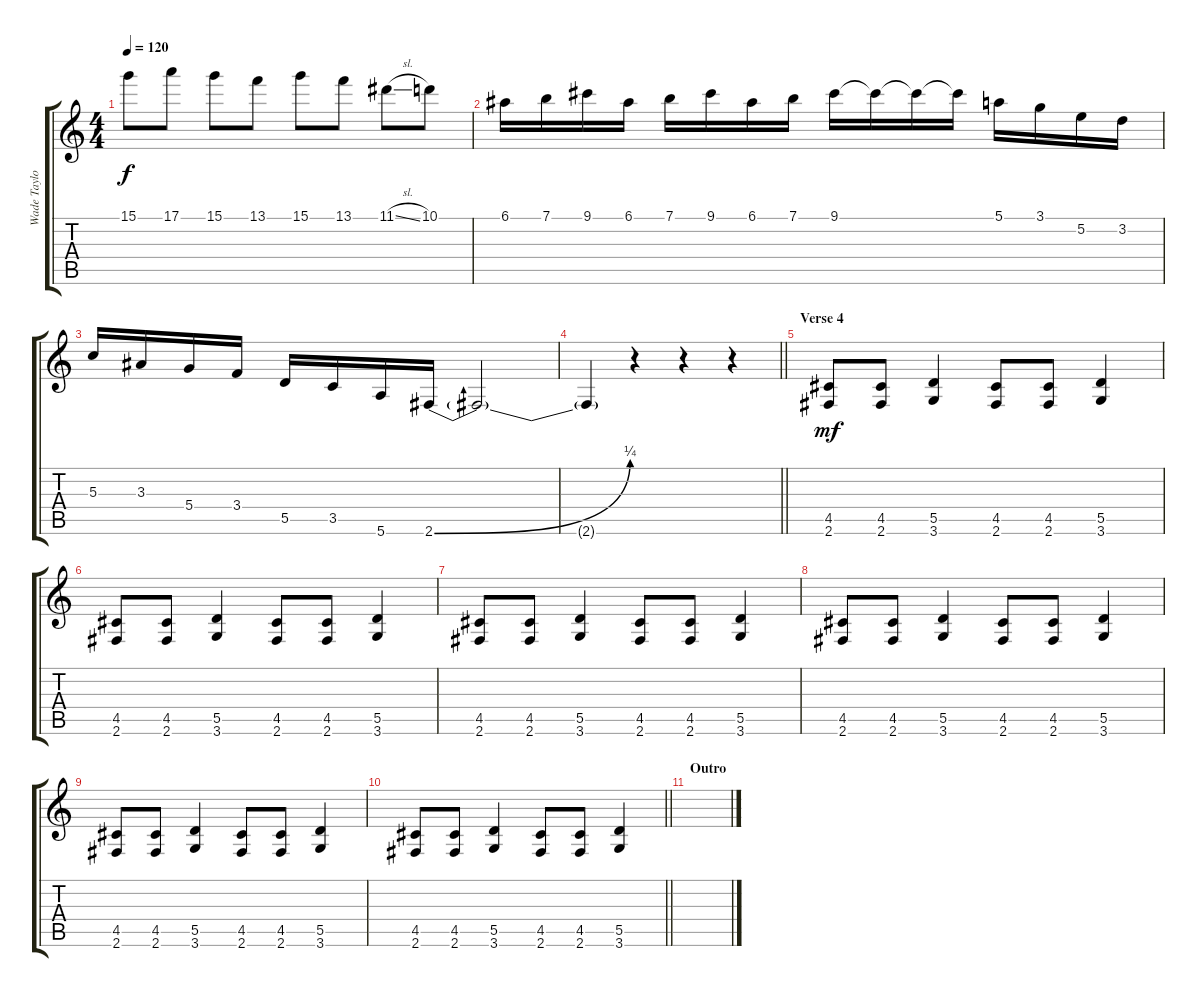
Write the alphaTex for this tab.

\track ("Wade Taylor" "Wade Taylo") {instrument overdrivenguitar}
\staff {score tabs}
\tuning (E4 B3 G3 D3 A2 E2) {hide}
\ts (4 4)
\tempo 120
\clef g2
\ks c
15.1.8{dy f} 17.1.8 15.1.8 13.1.8 15.1.8 13.1.8 11.1{sl}.8 10.1.8 |
6.1.16 7.1.16 9.1.16 6.1.16 7.1.16 9.1.16 6.1.16 7.1.16 9.1.16 9.1{t}.16 9.1{t}.16 9.1{t}.16 5.1.16 3.1.16 5.2.16 3.2.16 |
5.3.16 3.3.16 5.4.16 3.4.16 5.5.16 3.5.16 5.6.16 2.6{be (bend 0 0 60 1)}.16 2.6{t}.2 |
\barLineRight lightlight
2.6{t}.4 r.4 r.4 r.4 |
\section ("" "Verse 4")
(4.5 2.6).8{dy mf} (4.5 2.6).8 (5.5 3.6).4 (4.5 2.6).8 (4.5 2.6).8 (5.5 3.6).4 |
(4.5 2.6).8 (4.5 2.6).8 (5.5 3.6).4 (4.5 2.6).8 (4.5 2.6).8 (5.5 3.6).4 |
(4.5 2.6).8 (4.5 2.6).8 (5.5 3.6).4 (4.5 2.6).8 (4.5 2.6).8 (5.5 3.6).4 |
(4.5 2.6).8 (4.5 2.6).8 (5.5 3.6).4 (4.5 2.6).8 (4.5 2.6).8 (5.5 3.6).4 |
(4.5 2.6).8 (4.5 2.6).8 (5.5 3.6).4 (4.5 2.6).8 (4.5 2.6).8 (5.5 3.6).4 |
\barLineRight lightlight
(4.5 2.6).8 (4.5 2.6).8 (5.5 3.6).4 (4.5 2.6).8 (4.5 2.6).8 (5.5 3.6).4 |
\section ("" "Outro")
